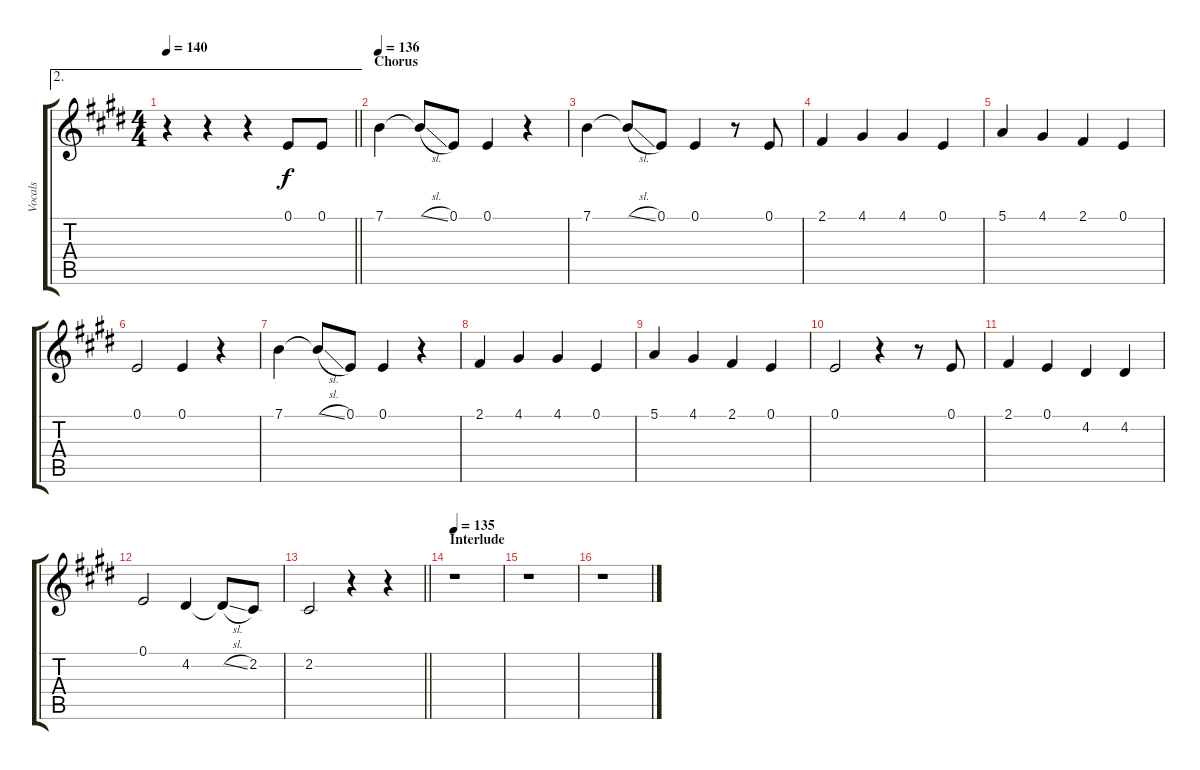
\track ("Vocals" "Vocals") {instrument altosax}
\staff {score tabs}
\tuning (E4 B3 G3 D3 A2 E2) {hide}
\ae 2
\ts (4 4)
\tempo 140
\clef g2
\barLineRight lightlight
\ks e
r.4{dy f} r.4 r.4 0.1.8 0.1.8 |
\section ("" "Chorus")
\tempo 136
7.1.4 7.1{sl t}.8 0.1.8 0.1.4 r.4 |
7.1.4 7.1{sl t}.8 0.1.8 0.1.4 r.8 0.1.8 |
2.1.4 4.1.4 4.1.4 0.1.4 |
5.1.4 4.1.4 2.1.4 0.1.4 |
0.1.2 0.1.4 r.4 |
7.1.4 7.1{sl t}.8 0.1.8 0.1.4 r.4 |
2.1.4 4.1.4 4.1.4 0.1.4 |
5.1.4 4.1.4 2.1.4 0.1.4 |
0.1.2 r.4 r.8 0.1.8 |
2.1.4 0.1.4 4.2.4 4.2.4 |
0.1.2 4.2.4 4.2{sl t}.8 2.2.8 |
\barLineRight lightlight
2.2.2 r.4 r.4 |
\section ("" "Interlude")
\tempo 135
r.1 |
r.1 |
r.1
